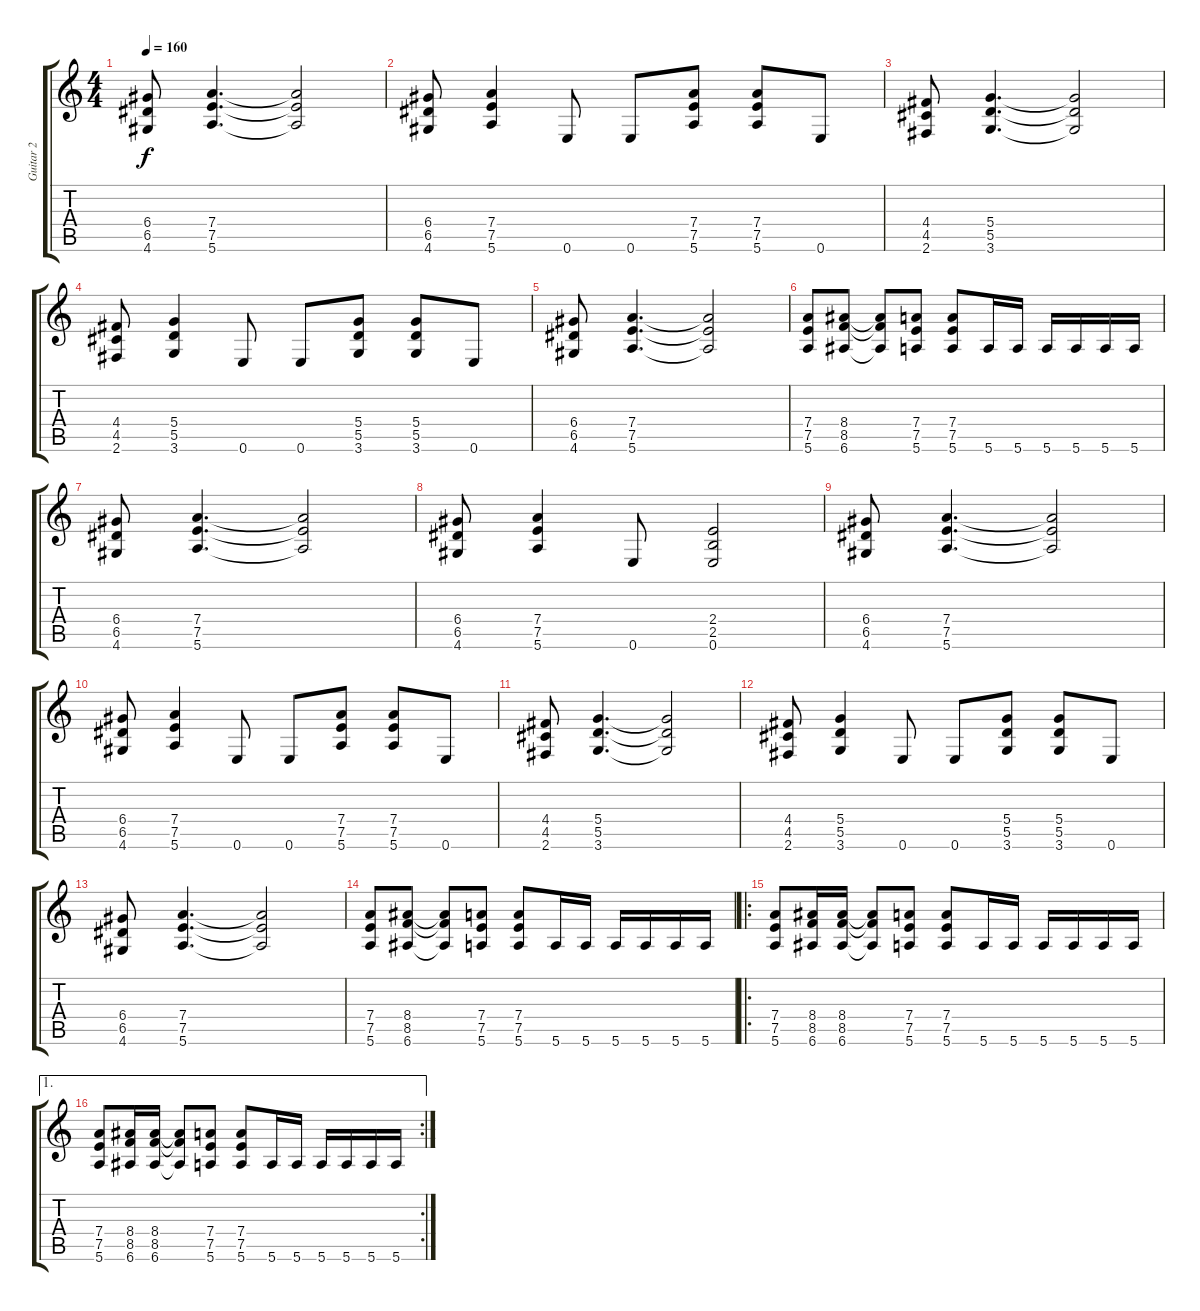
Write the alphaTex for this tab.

\track ("Guitar 2" "Guitar 2") {instrument overdrivenguitar}
\staff {score tabs}
\tuning (E4 B3 G3 D3 A2 E2) {hide}
\ts (4 4)
\tempo 160
\clef g2
\ks c
(6.4 6.5 4.6).8{dy f} (7.4 7.5 5.6).4{d} (7.4{t} 7.5{t} 5.6{t}).2 |
(6.4 6.5 4.6).8 (7.4 7.5 5.6).4 0.6.8 0.6.8 (7.4 7.5 5.6).8 (7.4 7.5 5.6).8 0.6.8 |
(4.4 4.5 2.6).8 (5.4 5.5 3.6).4{d} (5.4{t} 5.5{t} 3.6{t}).2 |
(4.4 4.5 2.6).8 (5.4 5.5 3.6).4 0.6.8 0.6.8 (5.4 5.5 3.6).8 (5.4 5.5 3.6).8 0.6.8 |
(6.4 6.5 4.6).8 (7.4 7.5 5.6).4{d} (7.4{t} 7.5{t} 5.6{t}).2 |
(7.4 7.5 5.6).8 (8.4 8.5 6.6).8 (8.4{t} 8.5{t} 6.6{t}).8 (7.4 7.5 5.6).8 (7.4 7.5 5.6).8 5.6.16 5.6.16 5.6.16 5.6.16 5.6.16 5.6.16 |
(6.4 6.5 4.6).8 (7.4 7.5 5.6).4{d} (7.4{t} 7.5{t} 5.6{t}).2 |
(6.4 6.5 4.6).8 (7.4 7.5 5.6).4 0.6.8 (2.4 2.5 0.6).2 |
(6.4 6.5 4.6).8 (7.4 7.5 5.6).4{d} (7.4{t} 7.5{t} 5.6{t}).2 |
(6.4 6.5 4.6).8 (7.4 7.5 5.6).4 0.6.8 0.6.8 (7.4 7.5 5.6).8 (7.4 7.5 5.6).8 0.6.8 |
(4.4 4.5 2.6).8 (5.4 5.5 3.6).4{d} (5.4{t} 5.5{t} 3.6{t}).2 |
(4.4 4.5 2.6).8 (5.4 5.5 3.6).4 0.6.8 0.6.8 (5.4 5.5 3.6).8 (5.4 5.5 3.6).8 0.6.8 |
(6.4 6.5 4.6).8 (7.4 7.5 5.6).4{d} (7.4{t} 7.5{t} 5.6{t}).2 |
(7.4 7.5 5.6).8 (8.4 8.5 6.6).8 (8.4{t} 8.5{t} 6.6{t}).8 (7.4 7.5 5.6).8 (7.4 7.5 5.6).8 5.6.16 5.6.16 5.6.16 5.6.16 5.6.16 5.6.16 |
\ro
(7.4 7.5 5.6).8 (8.4 8.5 6.6).16 (8.4 8.5 6.6).16 (8.4{t} 8.5{t} 6.6{t}).8 (7.4 7.5 5.6).8 (7.4 7.5 5.6).8 5.6.16 5.6.16 5.6.16 5.6.16 5.6.16 5.6.16 |
\ae 1
\rc 2
(7.4 7.5 5.6).8 (8.4 8.5 6.6).16 (8.4 8.5 6.6).16 (8.4{t} 8.5{t} 6.6{t}).8 (7.4 7.5 5.6).8 (7.4 7.5 5.6).8 5.6.16 5.6.16 5.6.16 5.6.16 5.6.16 5.6.16
